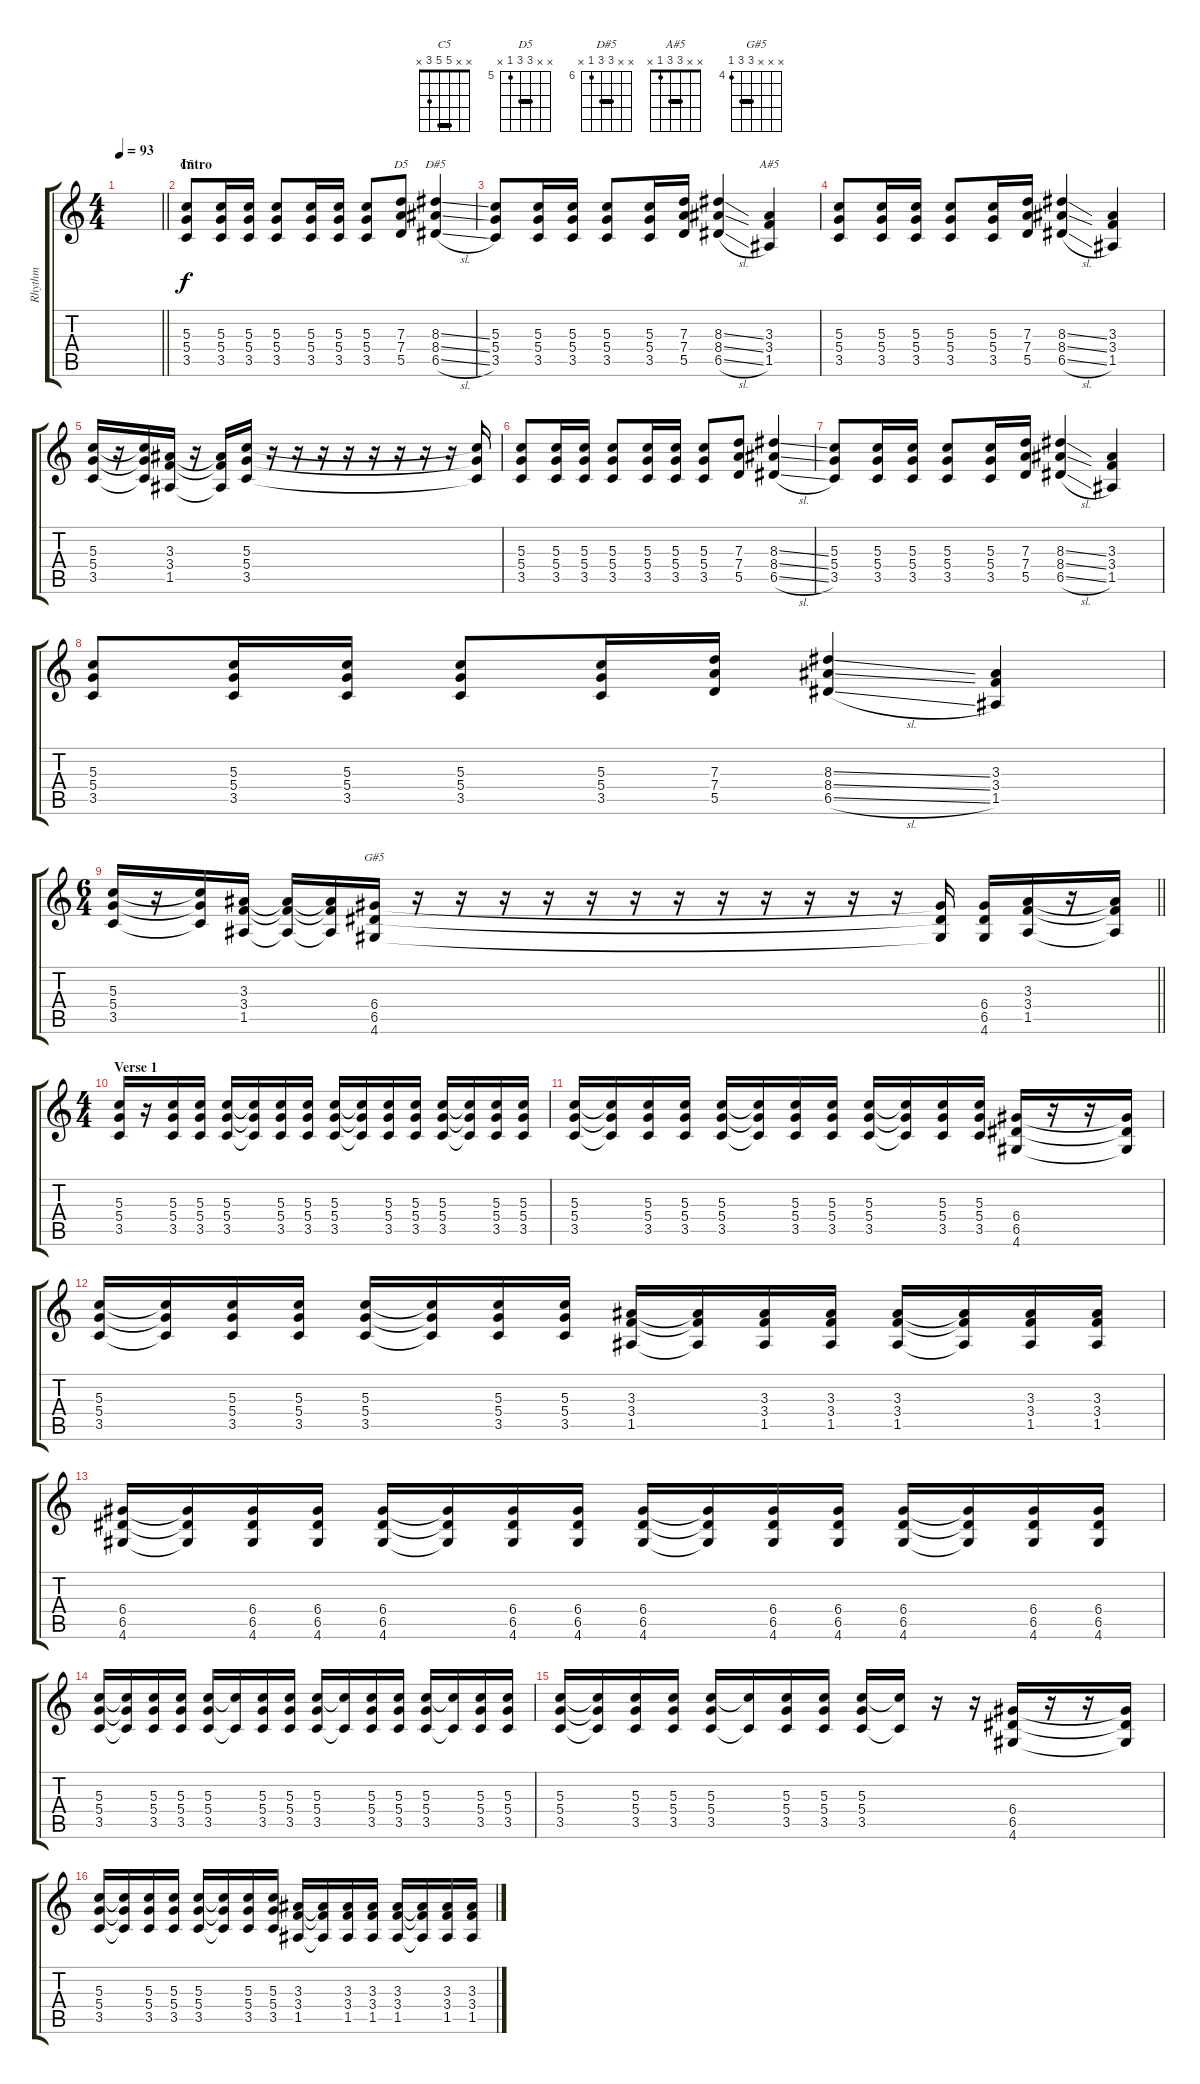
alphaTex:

\track ("Rhythm" "Rhythm") {instrument overdrivenguitar}
\staff {score tabs}
\tuning (E4 B3 G3 D3 A2 E2) {hide}
\chord ("C5" x x 5 5 3 x) {barre 5}
\chord ("D5" x x 7 7 5 x) {firstfret 5 barre 7}
\chord ("D#5" x x 8 8 6 x) {firstfret 6 barre 8}
\chord ("A#5" x x 3 3 1 x) {barre 3}
\chord ("G#5" x x x 6 6 4) {firstfret 4 barre 6}
\ts (4 4)
\tempo 93
\clef g2
\barLineRight lightlight
\ks c
|
\section ("" "Intro")
(5.3 5.4 3.5).8{ch "C5"} (5.3 5.4 3.5).16 (5.3 5.4 3.5).16 (5.3 5.4 3.5).8 (5.3 5.4 3.5).16 (5.3 5.4 3.5).16 (5.3 5.4 3.5).8 (7.3 7.4 5.5).8{ch "D5"} (8.3{ss} 8.4{ss} 6.5{sl}).4{ch "D#5"} |
(5.3 5.4 3.5).8 (5.3 5.4 3.5).16 (5.3 5.4 3.5).16 (5.3 5.4 3.5).8 (5.3 5.4 3.5).16 (7.3 7.4 5.5).16 (8.3{ss} 8.4{ss} 6.5{sl}).4 (3.3 3.4 1.5).4{ch "A#5"} |
(5.3 5.4 3.5).8 (5.3 5.4 3.5).16 (5.3 5.4 3.5).16 (5.3 5.4 3.5).8 (5.3 5.4 3.5).16 (7.3 7.4 5.5).16 (8.3{ss} 8.4{ss} 6.5{sl}).4 (3.3 3.4 1.5).4 |
(5.3 5.4 3.5).16 r.16 (5.3{t} 5.4{t} 3.5{t}).16 (3.3 3.4 1.5).16 r.16 (3.3{t} 3.4{t} 1.5{t}).16 (5.3 5.4 3.5).16 r.16 r.16 r.16 r.16 r.16 r.16 r.16 r.16 (5.3{t} 5.4{t} 3.5{t}).16 |
(5.3 5.4 3.5).8 (5.3 5.4 3.5).16 (5.3 5.4 3.5).16 (5.3 5.4 3.5).8 (5.3 5.4 3.5).16 (5.3 5.4 3.5).16 (5.3 5.4 3.5).8 (7.3 7.4 5.5).8 (8.3{ss} 8.4{ss} 6.5{sl}).4 |
(5.3 5.4 3.5).8 (5.3 5.4 3.5).16 (5.3 5.4 3.5).16 (5.3 5.4 3.5).8 (5.3 5.4 3.5).16 (7.3 7.4 5.5).16 (8.3{ss} 8.4{ss} 6.5{sl}).4 (3.3 3.4 1.5).4 |
(5.3 5.4 3.5).8 (5.3 5.4 3.5).16 (5.3 5.4 3.5).16 (5.3 5.4 3.5).8 (5.3 5.4 3.5).16 (7.3 7.4 5.5).16 (8.3{ss} 8.4{ss} 6.5{sl}).4 (3.3 3.4 1.5).4 |
\ts (6 4)
\barLineRight lightlight
(5.3 5.4 3.5).16 r.16 (5.3{t} 5.4{t} 3.5{t}).16 (3.3 3.4 1.5).16 (3.3{t} 3.4{t} 1.5{t}).16 (3.3{t} 3.4{t} 1.5{t}).16 (6.4 6.5 4.6).16{ch "G#5"} r.16 r.16 r.16 r.16 r.16 r.16 r.16 r.16 r.16 r.16 r.16 r.16 (6.4{t} 6.5{t} 4.6{t}).16 (6.4 6.5 4.6).16 (3.3 3.4 1.5).16 r.16 (3.3{t} 3.4{t} 1.5{t}).16 |
\ts (4 4)
\section ("" "Verse 1")
(5.3 5.4 3.5).16 r.16 (5.3 5.4 3.5).16 (5.3 5.4 3.5).16 (5.3 5.4 3.5).16 (5.3{t} 5.4{t} 3.5{t}).16 (5.3 5.4 3.5).16 (5.3 5.4 3.5).16 (5.3 5.4 3.5).16 (5.3{t} 5.4{t} 3.5{t}).16 (5.3 5.4 3.5).16 (5.3 5.4 3.5).16 (5.3 5.4 3.5).16 (5.3{t} 5.4{t} 3.5{t}).16 (5.3 5.4 3.5).16 (5.3 5.4 3.5).16 |
(5.3 5.4 3.5).16 (5.3{t} 5.4{t} 3.5{t}).16 (5.3 5.4 3.5).16 (5.3 5.4 3.5).16 (5.3 5.4 3.5).16 (5.3{t} 5.4{t} 3.5{t}).16 (5.3 5.4 3.5).16 (5.3 5.4 3.5).16 (5.3 5.4 3.5).16 (5.3{t} 5.4{t} 3.5{t}).16 (5.3 5.4 3.5).16 (5.3 5.4 3.5).16 (6.4 6.5 4.6).16 r.16 r.16 (6.4{t} 6.5{t} 4.6{t}).16 |
(5.3 5.4 3.5).16 (5.3{t} 5.4{t} 3.5{t}).16 (5.3 5.4 3.5).16 (5.3 5.4 3.5).16 (5.3 5.4 3.5).16 (5.3{t} 5.4{t} 3.5{t}).16 (5.3 5.4 3.5).16 (5.3 5.4 3.5).16 (3.3 3.4 1.5).16 (3.3{t} 3.4{t} 1.5{t}).16 (3.3 3.4 1.5).16 (3.3 3.4 1.5).16 (3.3 3.4 1.5).16 (3.3{t} 3.4{t} 1.5{t}).16 (3.3 3.4 1.5).16 (3.3 3.4 1.5).16 |
(6.4 6.5 4.6).16 (6.4{t} 6.5{t} 4.6{t}).16 (6.4 6.5 4.6).16 (6.4 6.5 4.6).16 (6.4 6.5 4.6).16 (6.4{t} 6.5{t} 4.6{t}).16 (6.4 6.5 4.6).16 (6.4 6.5 4.6).16 (6.4 6.5 4.6).16 (6.4{t} 6.5{t} 4.6{t}).16 (6.4 6.5 4.6).16 (6.4 6.5 4.6).16 (6.4 6.5 4.6).16 (6.4{t} 6.5{t} 4.6{t}).16 (6.4 6.5 4.6).16 (6.4 6.5 4.6).16 |
(5.3 5.4 3.5).16 (5.3{t} 5.4{t} 3.5{t}).16 (5.3 5.4 3.5).16 (5.3 5.4 3.5).16 (5.3 5.4 3.5).16 (5.3{t} 3.5{t}).16 (5.3 5.4 3.5).16 (5.3 5.4 3.5).16 (5.3 5.4 3.5).16 (5.3{t} 3.5{t}).16 (5.3 5.4 3.5).16 (5.3 5.4 3.5).16 (5.3 5.4 3.5).16 (5.3{t} 3.5{t}).16 (5.3 5.4 3.5).16 (5.3 5.4 3.5).16 |
(5.3 5.4 3.5).16 (5.3{t} 5.4{t} 3.5{t}).16 (5.3 5.4 3.5).16 (5.3 5.4 3.5).16 (5.3 5.4 3.5).16 (5.3{t} 3.5{t}).16 (5.3 5.4 3.5).16 (5.3 5.4 3.5).16 (5.3 5.4 3.5).16 (5.3{t} 3.5{t}).16 r.16 r.16 (6.4 6.5 4.6).16 r.16 r.16 (6.4{t} 6.5{t} 4.6{t}).16 |
(5.3 5.4 3.5).16 (5.3{t} 5.4{t} 3.5{t}).16 (5.3 5.4 3.5).16 (5.3 5.4 3.5).16 (5.3 5.4 3.5).16 (5.3{t} 5.4{t} 3.5{t}).16 (5.3 5.4 3.5).16 (5.3 5.4 3.5).16 (3.3 3.4 1.5).16 (3.3{t} 3.4{t} 1.5{t}).16 (3.3 3.4 1.5).16 (3.3 3.4 1.5).16 (3.3 3.4 1.5).16 (3.3{t} 3.4{t} 1.5{t}).16 (3.3 3.4 1.5).16 (3.3 3.4 1.5).16
